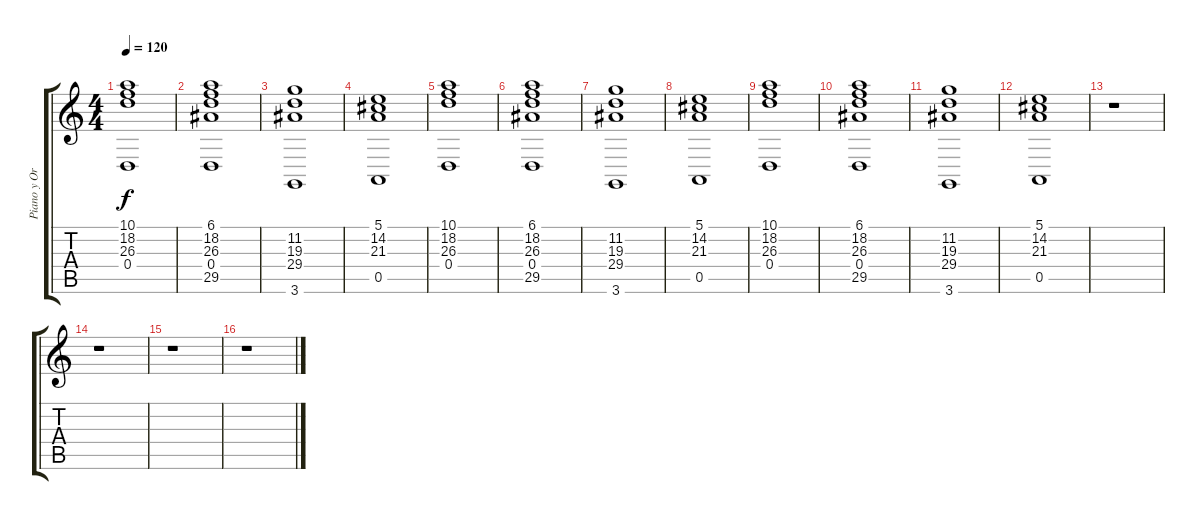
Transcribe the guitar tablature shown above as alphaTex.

\track ("Piano y Organo" "Piano y Or") {instrument brightacousticpiano}
\staff {score tabs}
\tuning (E4 B3 G3 D3 A2 E2) {hide}
\ts (4 4)
\tempo 120
\clef g2
\ks c
(10.1 18.2 26.3 0.4).1{dy f} |
(6.1 18.2 26.3 0.4 29.5).1 |
(11.2 19.3 29.4 3.6).1 |
(5.1 14.2 21.3 0.5).1 |
(10.1 18.2 26.3 0.4).1 |
(6.1 18.2 26.3 0.4 29.5).1 |
(11.2 19.3 29.4 3.6).1 |
(5.1 14.2 21.3 0.5).1 |
(10.1 18.2 26.3 0.4).1 |
(6.1 18.2 26.3 0.4 29.5).1 |
(11.2 19.3 29.4 3.6).1 |
(5.1 14.2 21.3 0.5).1 |
r.1 |
r.1 |
r.1 |
r.1
